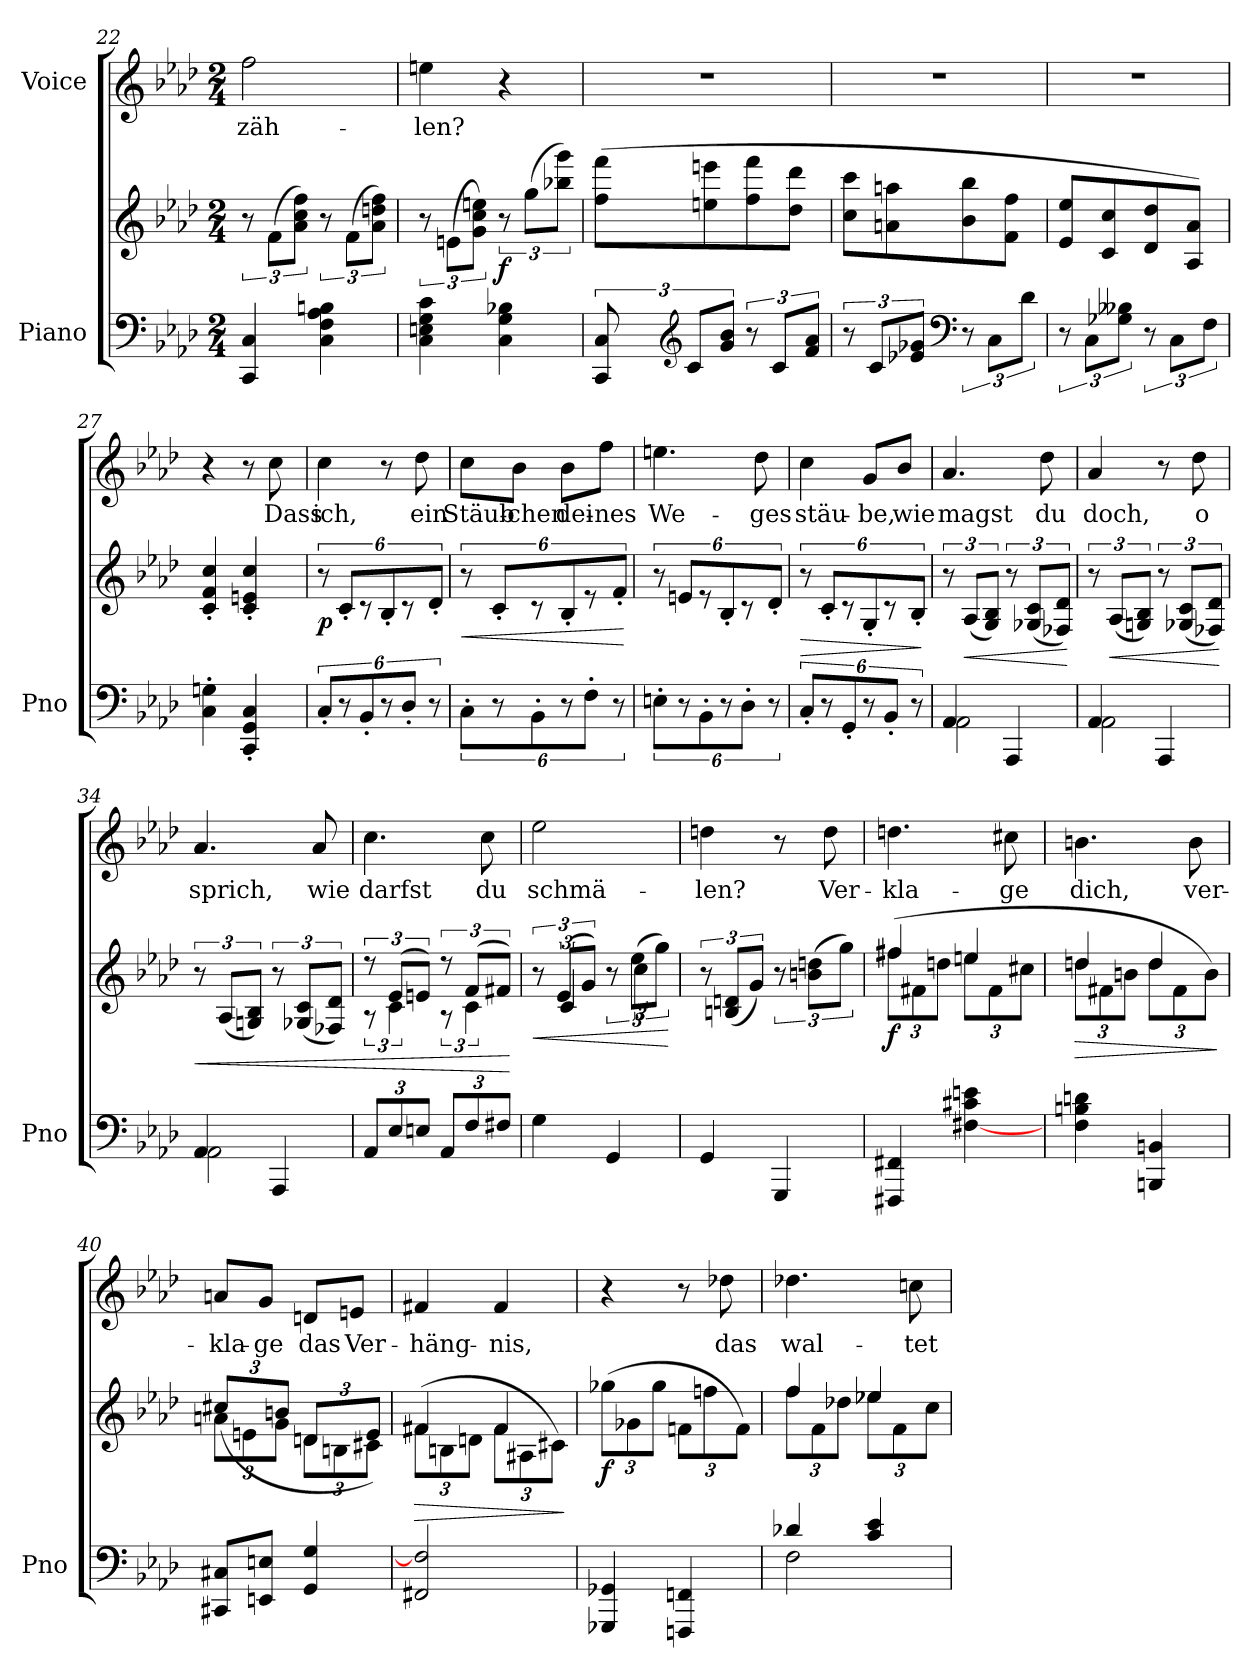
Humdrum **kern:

**kern	**kern	**dynam	**kern	**text
*part2	*part2	*part2	*part1	*part1
*staff3	*staff2	*staff2/3	*staff1	*staff1
*I"Piano	*	*	*I"Voice	*
*I'Pno	*	*	*	*
*clefF4	*clefG2	*	*clefG2	*
*k[b-e-a-d-]	*k[b-e-a-d-]	*	*k[b-e-a-d-]	*
*M2/4	*M2/4	*	*M2/4	*
=22	=22	=22	=22	=22
!	!	!	!	!LO:LY:b
4CC/ 4C/	12r	.	2ff\	zäh-
.	(>12f\L	.	.	.
.	12a-\ 12cc\ 12ff\J)	.	.	.
4C\ 4F\ 4A-\ 4Bn\	12r	.	.	.
.	(>12f\L	.	.	.
.	12a-\ 12ddn\ 12ff\J)	.	.	.
=23	=23	=23	=23	=23
!	!	!	!	!LO:LY:b
4C\ 4En\ 4G\ 4c\	12r	.	4een\	-len?
.	(>12en\L	.	.	.
.	12g\ 12cc\ 12een\J)	.	.	.
!	!	!LO:DY:b	!	!
4C\ 4G\ 4B-X\	12r	f	4r	.
.	(>12gg\L	.	.	.
.	12bb-X\ 12ggg\J)	.	.	.
!!LO:PB:g=z
=24	=24	=24	=24	=24
12CC/ 12C/	(>8ff\ 8fff\L	.	2r	.
*clefG2	*	*	*	*
12c/L	.	.	.	.
.	8een\ 8eeen\	.	.	.
12g/ 12b-/J	.	.	.	.
12r	8ff\ 8fff\	.	.	.
12c/L	.	.	.	.
.	8dd-\ 8ddd-\J	.	.	.
12f/ 12a-/J	.	.	.	.
=25	=25	=25	=25	=25
12r	8cc\ 8ccc\L	.	2r	.
12c/L	.	.	.	.
.	8an\ 8aan\	.	.	.
12e-X/ 12g-X/J	.	.	.	.
*clefF4	*	*	*	*
12r	8b-\ 8bb-\	.	.	.
12C\L	.	.	.	.
.	8f\ 8ff\J	.	.	.
12d-\J	.	.	.	.
=26	=26	=26	=26	=26
12r	8e-/ 8ee-/L	.	2r	.
12C\L	.	.	.	.
.	8c/ 8cc/	.	.	.
12G-X\ 12B--X\J	.	.	.	.
12r	8d-/ 8dd-/	.	.	.
12C\L	.	.	.	.
.	8A-/ 8a-/J)	.	.	.
12F\J	.	.	.	.
=27	=27	=27	=27	=27
4C\' 4Gn\'	4c/' 4f/' 4cc/'	.	4r	.
4CC/' 4GG/' 4C/'	4c/' 4en/' 4cc/'	.	8r	.
!	!	!	!	!LO:LY:b
.	.	.	8cc\	Dass
=28	=28	=28	=28	=28
!	!	!LO:DY:b	!	!LO:LY:b
12C'/L	12r	p	4cc\	ich,
12r	12c'/L	.	.	.
12BB-'/	12r	.	.	.
12r	12B-'/	.	8r	.
12D-'/J	12r	.	.	.
!	!	!	!	!LO:LY:b
.	.	.	8dd-\	ein
12r	12d-'/J	.	.	.
=29	=29	=29	=29	=29
!	!	!LO:HP:b	!	!LO:LY:b
12C'\L	12r	<	8cc\L	Stäub-
12r	12c'/L	.	.	.
!	!	!	!	!LO:LY:b
.	.	.	8b-\J	-chen
12BB-'\	12r	.	.	.
!	!	!	!	!LO:LY:b
12r	12B-'/	.	8b-\L	dei-
12F'\J	12r	.	.	.
!	!	!	!	!LO:LY:b
.	.	.	8ff\J	-nes
12r	12f'/J	.	.	.
.	.	[	.	.
!!LO:LB:g=z
=30	=30	=30	=30	=30
!	!	!	!	!LO:LY:b
12En'\L	12r	.	4.een\	We-
12r	12en/L	.	.	.
12BB-'\	12r	.	.	.
12r	12B-'/	.	.	.
12D-'\J	12r	.	.	.
!	!	!	!	!LO:LY:b
.	.	.	8dd-\	-ges
12r	12d-'/J	.	.	.
=31	=31	=31	=31	=31
!	!	!LO:HP:b	!	!LO:LY:b
12C'/L	12r	>	4cc\	stäu-
12r	12c'/L	.	.	.
12GG'/	12r	.	.	.
!	!	!	!	!LO:LY:b
12r	12G'/	.	8g/L	-be,
12BB-'/J	12r	.	.	.
!	!	!	!	!LO:LY:b
.	.	.	8b-/J	wie
12r	12B-'/J	.	.	.
.	.	]	.	.
=32	=32	=32	=32	=32
*^	*	*	*	*
!	!	!	!	!	!LO:LY:b
4AA-/	2AA-\	12r	.	4.a-/	magst
!	!	!	!LO:HP:b	!	!
.	.	(<12A-/L	<	.	.
.	.	12G/ 12B-/J)	.	.	.
4AAA-/	.	12r	.	.	.
.	.	(<12G-X/ 12c/L	.	.	.
!	!	!	!	!	!LO:LY:b
.	.	.	.	8dd-\	du
.	.	12F-X/ 12d-/J)	.	.	.
*v	*v	*	*	*	*
.	.	[	.	.
=33	=33	=33	=33	=33
*^	*	*	*	*
!	!	!	!	!	!LO:LY:b
4AA-/	2AA-\	12r	.	4a-/	doch,
!	!	!	!LO:HP:b	!	!
.	.	(<12A-/L	<	.	.
.	.	12Gn/ 12B-/J)	.	.	.
4AAA-/	.	12r	.	8r	.
.	.	(<12G-X/ 12c/L	.	.	.
!	!	!	!	!	!LO:LY:b
.	.	.	.	8dd-\	o
.	.	12F-X/ 12d-/J)	.	.	.
*v	*v	*	*	*	*
.	.	[	.	.
=34	=34	=34	=34	=34
*^	*	*	*	*
!	!	!	!LO:HP:b	!	!LO:LY:b
4AA-/	2AA-\	12r	<	4.a-/	sprich,
.	.	(<12A-/L	.	.	.
.	.	12Gn/ 12B-/J)	.	.	.
4AAA-/	.	12r	.	.	.
.	.	(<12G-X/ 12c/L	.	.	.
!	!	!	!	!	!LO:LY:b
.	.	.	.	8a-/	wie
.	.	12F-X/ 12d-/J)	.	.	.
*v	*v	*	*	*	*
=35	=35	=35	=35	=35
*Xbrackettup	*	*	*	*
*	*^	*	*	*
!	!	!	!	!	!LO:LY:b
12AA-/L	12r	12r	.	4.cc\	darfst
12E-/	(>12e-/L	6c\	.	.	.
12En/J	12en/J)	.	.	.	.
12AA-/L	12r	12r	.	.	.
12F/	(>12f/L	6c\	.	.	.
!	!	!	!	!	!LO:LY:b
.	.	.	.	8cc\	du
12F#X/J	12f#X/J)	.	.	.	.
*	*v	*v	*	*	*
.	.	[	.	.
!!LO:LB:g=z
=36	=36	=36	=36	=36
!	!	!LO:HP:b	!	!LO:LY:b
*	*^	*	*	*
4G\	12r	12ryy	<	2ee-\	schmä-
.	(>12e-/L	6c/	.	.	.
.	12g/J)	.	.	.	.
4GG/	12r	12ryy	.	.	.
.	(<12ee-\L	6cc\	.	.	.
.	12gg\J)	.	.	.	.
*	*v	*v	*	*	*
.	.	[	.	.
=37	=37	=37	=37	=37
!	!	!	!	!LO:LY:b
4GG/	12r	.	4ddn\	-len?
.	(<12Bn/ 12dn/L	.	.	.
.	12g/J)	.	.	.
4GGG/	12r	.	8r	.
.	(>12bn\ 12ddn\L	.	.	.
!	!	!	!	!LO:LY:b
.	.	.	8dd\	Ver-
.	12gg\J)	.	.	.
=38	=38	=38	=38	=38
*	*Xbrackettup	*	*	*
*	*^	*	*	*
!	!	!	!LO:DY:b	!	!LO:LY:b
4FFF#X/ 4FF#X/	(>12ff#X\L	4ff#/	f	4.ddn\	-kla-
.	12f#X\	.	.	.	.
.	12ddn\J	.	.	.	.
[4F#X\ 4c#X\ 4en\	12een\L	4ee/	.	.	.
.	12f#\	.	.	.	.
!	!	!	!	!	!LO:LY:b
.	.	.	.	8cc#X\	-ge
.	12cc#X\J	.	.	.	.
=39	=39	=39	=39	=39	=39
!	!	!	!LO:HP:b	!	!LO:LY:b
4F\ 4Bn\ 4dn\	12ddn\L	4dd/	>	4.bn\	dich,
.	12f#X\	.	.	.	.
.	12bn\J	.	.	.	.
4BBBn/ 4BBn/	12dd\L	4dd/	.	.	.
.	12f#\	.	.	.	.
!	!	!	!	!	!LO:LY:b
.	.	.	.	8b\	ver-
.	12b\J)	.	.	.	.
*	*v	*v	*	*	*
.	.	]	.	.
=40	=40	=40	=40	=40
*	*^	*	*	*
*	*	*brackettup	*	*	*
!	!	!	!	!	!LO:LY:b
8CC#X/ 8C#X/L	12an\L	(>12cc#X/L	.	8an/L	-kla-
.	12en\	12rffyy	.	.	.
!	!	!	!	!	!LO:LY:b
8EEn/ 8En/J	.	.	.	8g/J	-ge
.	12g\J	12bn/J	.	.	.
*	*Xbrackettup	*brackettup	*	*	*
!	!	!	!	!	!LO:LY:b
4GG/ 4G/	12dn\L	12d/L	.	8dn/L	das
.	12Bn\	12rddyy	.	.	.
!	!	!	!	!	!LO:LY:b
.	.	.	.	8en/J	Ver-
.	12c#X\J	12e/J)	.	.	.
=41	=41	=41	=41	=41	=41
*	*Xbrackettup	*	*	*	*
!	!	!	!LO:HP:b	!	!LO:LY:b
2FF#X/ 2F#/]	(>12f#X\L	4f#/	>	4f#X/	-häng-
.	12Bn\	.	.	.	.
.	12dn\J	.	.	.	.
!	!	!	!	!	!LO:LY:b
.	12f#\L	4f#/	.	4f#/	-nis,
.	12A#X\	.	.	.	.
.	12c#X\J)	.	.	.	.
*	*v	*v	*	*	*
.	.	]	.	.
!!LO:PB:g=z
=42	=42	=42	=42	=42
!	!	!LO:DY:b	!	!
4GGG-X/ 4GG-X/	(>12gg-X\L	f	4r	.
.	12g-X\	.	.	.
.	12gg-\J	.	.	.
4FFFn/ 4FFn/	12fn\L	.	8r	.
.	12ffn\	.	.	.
!	!	!	!	!LO:LY:b
.	.	.	8dd-X\	das
.	12f\J)	.	.	.
=43	=43	=43	=43	=43
*^	*^	*	*	*
!	!	!	!	!	!	!LO:LY:b
4d-X/	2F\	12ff\L	4ff/	.	4.dd-X\	wal-
.	.	12f\	.	.	.	.
.	.	12dd-X\J	.	.	.	.
4c/ 4e-/	.	12ee-X\L	4ee-X/	.	.	.
.	.	12f\	.	.	.	.
!	!	!	!	!	!	!LO:LY:b
.	.	.	.	.	8ccn\	-tet
.	.	12cc\J	.	.	.	.
*v	*v	*	*	*	*	*
*	*v	*v	*	*	*
=	=	=	=	=
*-	*-	*-	*-	*-
